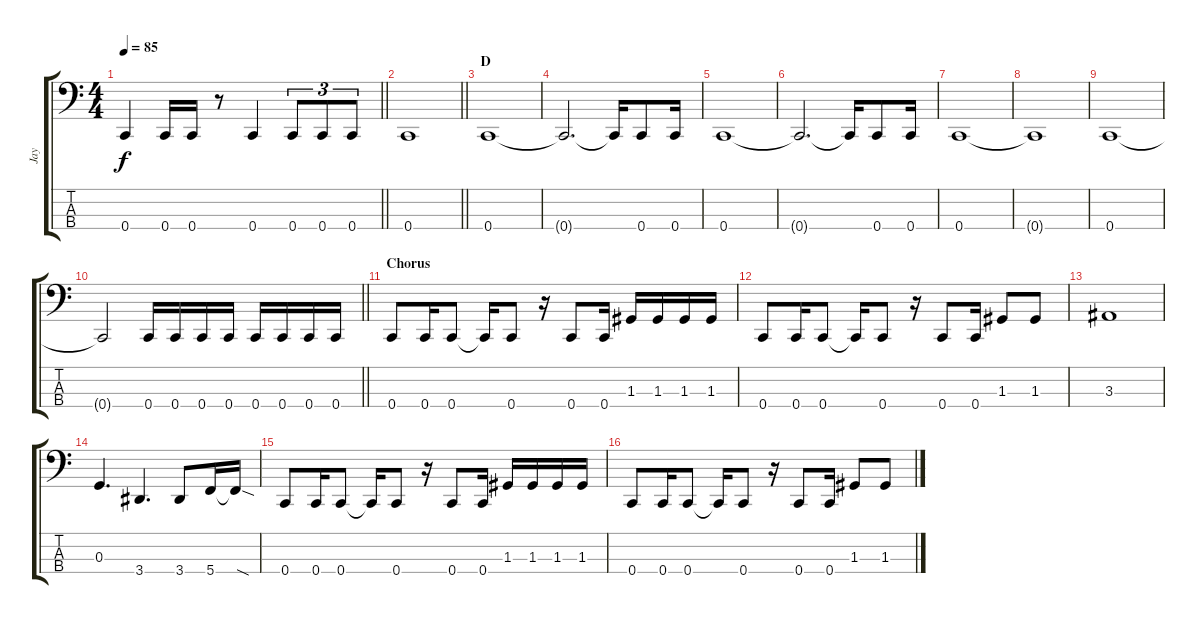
\track ("Jay" "Jay") {instrument electricbasspick}
\staff {score tabs}
\tuning (F2 C2 G1 C1) {hide}
\ts (4 4)
\tempo 85
\clef f4
\barLineRight lightlight
\ks c
0.4.4{dy f} 0.4.16 0.4.16 r.8 0.4.4 0.4.8{tu (3 2)} 0.4.8{tu (3 2)} 0.4.8{tu (3 2)} |
\barLineRight lightlight
0.4.1 |
\section ("" "D")
0.4.1 |
0.4{t}.2{d} 0.4{t}.16 0.4.8 0.4.16 |
0.4.1 |
0.4{t}.2{d} 0.4{t}.16 0.4.8 0.4.16 |
0.4.1 |
0.4{t}.1 |
0.4.1 |
\barLineRight lightlight
0.4{t}.2 0.4.16 0.4.16 0.4.16 0.4.16 0.4.16 0.4.16 0.4.16 0.4.16 |
\section ("" "Chorus")
0.4.8 0.4.16 0.4.8 0.4{t}.16 0.4.8 r.16 0.4.8 0.4.16 1.3.16 1.3.16 1.3.16 1.3.16 |
0.4.8 0.4.16 0.4.8 0.4{t}.16 0.4.8 r.16 0.4.8 0.4.16 1.3.8 1.3.8 |
3.3.1 |
0.3.4{d} 3.4.4{d} 3.4.8 5.4.16 5.4{sod t}.16 |
0.4.8 0.4.16 0.4.8 0.4{t}.16 0.4.8 r.16 0.4.8 0.4.16 1.3.16 1.3.16 1.3.16 1.3.16 |
0.4.8 0.4.16 0.4.8 0.4{t}.16 0.4.8 r.16 0.4.8 0.4.16 1.3.8 1.3.8
